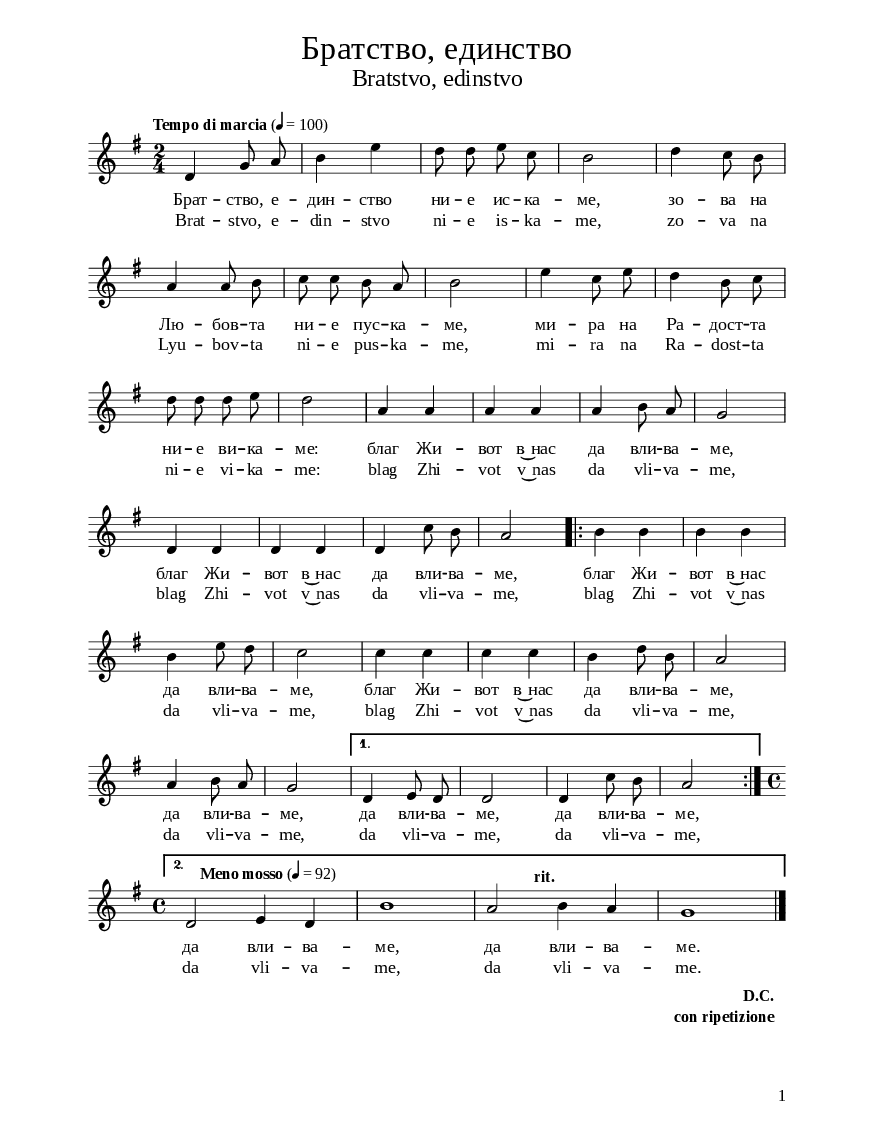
\version "2.24.0"

% include paper part and global functions
\include "include/globals.ily"

\bookpart {
  \label #'ref020
  \tocItem \markup "Братство, единство – Bratstvo, edinstvo"
  \include "include/bookpart-paper.ily"
  \score {
    \include "include/score-layout.ily"

    \new Voice \absolute {
      \clef treble
      \key g \major
      \time 2/4
      \tempoFunc "Tempo di marcia" 4 "100"
      \autoBeamOff

      d'4 g'8 a'8 | b'4 e''4 | d''8 d''8 e''8 c''8 | b'2| d''4 c''8 b'8 | \break
      a'4 a'8 b'8 | c''8 c''8 b'8  a'8| b'2 | e''4 c''8 e''8 | d''4 b'8 c''8 | \break
      d''8 d''8 d''8 e''8 | d''2 | a'4 a'4 | a'4 a'4 | a'4 b'8 a'8 | g'2 | \break
      d'4 d'4 | d'4 d'4 | d'4 c''8 b'8 | a'2 \repeat volta 2 {
        b'4 b'4 | b'4 b'4 | \break
        b'4 e''8 d''8 | c''2 | c''4 c''4|c''4 c''4| b'4 d''8 b'8 |a'2 |\break
        a'4 b'8 a'8 | g'2|
      }
      \alternative {
        { d'4 e'8 d'8 | d'2 | d'4 c''8 b'8| a'2 }
        {
          \time 4/4 \break
          \override Score.MetronomeMark.outside-staff-priority = #599
          \override Score.MetronomeMark.X-extent=#'(-4.5 . 0)
          \tempoFunc "Meno mosso" 4 "92"
          d'2 e'4 d'4 | b'1 | \tempo "rit." a'2 b'4 a'4 | g'1| \bar "|." \break
        }
      }
    }

    \addlyrics {
      Брат -- ство, е -- дин -- ство ни -- е ис -- ка -- ме,
      зо -- ва на Лю -- бов -- та ни -- е пус -- ка -- ме, ми -- ра на Ра -- дост -- та
      ни -- е ви -- ка -- ме: благ Жи -- вот в~нас да вли -- ва -- ме,
      благ Жи -- вот в~нас да вли -- ва -- ме, благ Жи -- вот в~нас
      да вли -- ва -- ме, благ Жи -- вот в~нас да вли -- ва -- ме,
      да вли -- ва -- ме, да вли -- ва -- ме, да вли -- ва -- ме,
      да вли -- ва -- ме, да вли -- ва -- ме.
    }

    \addlyrics {
      Brat -- stvo, e -- din -- stvo ni -- e is -- ka -- me,
      zo -- va na Lyu -- bov -- ta ni -- e pus -- ka -- me, mi -- ra na Ra -- dost -- ta
      ni -- e vi -- ka -- me: blag Zhi -- vot v~nas da vli -- va -- me,
      blag Zhi -- vot v~nas da vli -- va -- me, blag Zhi -- vot v~nas
      da vli -- va -- me, blag Zhi -- vot v~nas da vli -- va -- me,
      da vli -- va -- me, da vli -- va -- me, da vli -- va -- me,
      da vli -- va -- me, da vli -- va -- me.
    }
    \header {
      title = \titleFunc " Братство, единство " "Bratstvo, edinstvo"
    }

    \midi{}

  } % score
  \markup \dc-two "D.C." "con ripetizione"

  \pageBreak

  % include foreign translation(s) of the song
  \version "2.24.0"

\markup \fill-line { \fontsize #deTitleFontSize "Brüderlichkeit, Einheit" }
\markup \null
\markup \null
\markup \fontsize #deCoupletFontSize {
  \hspace #10
  \override #`(baseline-skip . ,deCoupletBaselineSkip)
  \column {
    \line {  "   " Brüderlichkeit und Einheit wollen wir, }
    \line {   "   "den Ruf der Liebe senden wir aus, }
    \line {   "   " die Welt der Freude rufen wir: }
    \line { "   " auf dass wir das gute Leben in uns ergießen,}
    \line {   "   " auf dass wir das gute Leben in uns ergießen, }
    \line {   "   " auf dass wir das gute Leben in uns ergießen, }
    \line {   "   " auf dass wir das gute Leben in uns ergießen,  }
    \line {   "   " ergießen, ergießen, ergießen. }

  }
}


} % bookpart
